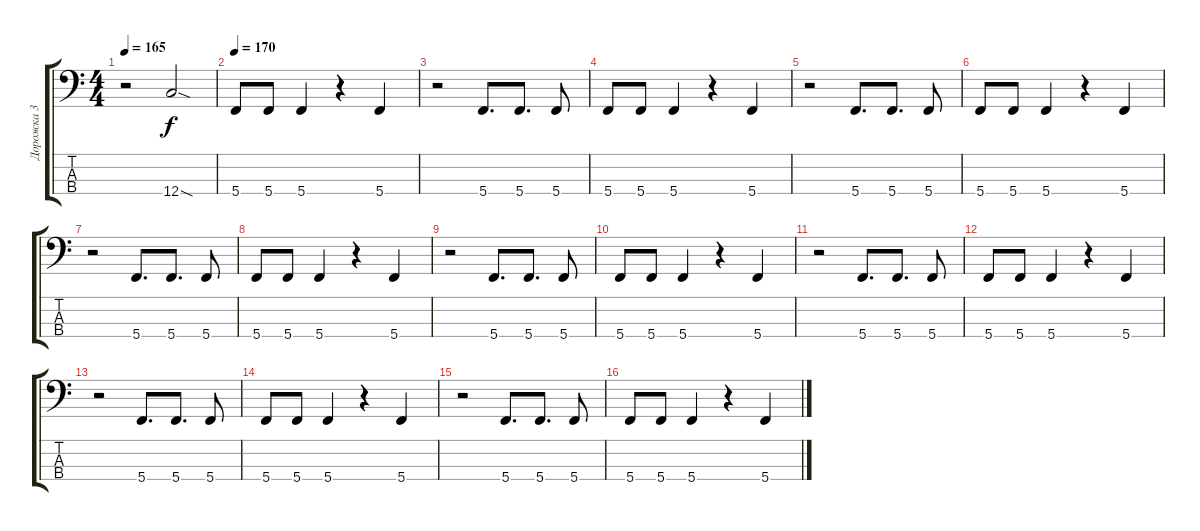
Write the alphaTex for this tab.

\track ("Дорожка 3" "Дорожка 3") {instrument electricbasspick}
\staff {score tabs}
\tuning (F2 C2 G1 C1) {hide}
\ts (4 4)
\tempo 165
\clef f4
\ks c
r.2{dy f} 12.4{sod}.2 |
\tempo 170
5.4.8 5.4.8 5.4.4 r.4 5.4.4 |
r.2 5.4.8{d} 5.4.8{d} 5.4.8 |
5.4.8 5.4.8 5.4.4 r.4 5.4.4 |
r.2 5.4.8{d} 5.4.8{d} 5.4.8 |
5.4.8 5.4.8 5.4.4 r.4 5.4.4 |
r.2 5.4.8{d} 5.4.8{d} 5.4.8 |
5.4.8 5.4.8 5.4.4 r.4 5.4.4 |
r.2 5.4.8{d} 5.4.8{d} 5.4.8 |
5.4.8 5.4.8 5.4.4 r.4 5.4.4 |
r.2 5.4.8{d} 5.4.8{d} 5.4.8 |
5.4.8 5.4.8 5.4.4 r.4 5.4.4 |
r.2 5.4.8{d} 5.4.8{d} 5.4.8 |
5.4.8 5.4.8 5.4.4 r.4 5.4.4 |
r.2 5.4.8{d} 5.4.8{d} 5.4.8 |
5.4.8 5.4.8 5.4.4 r.4 5.4.4
